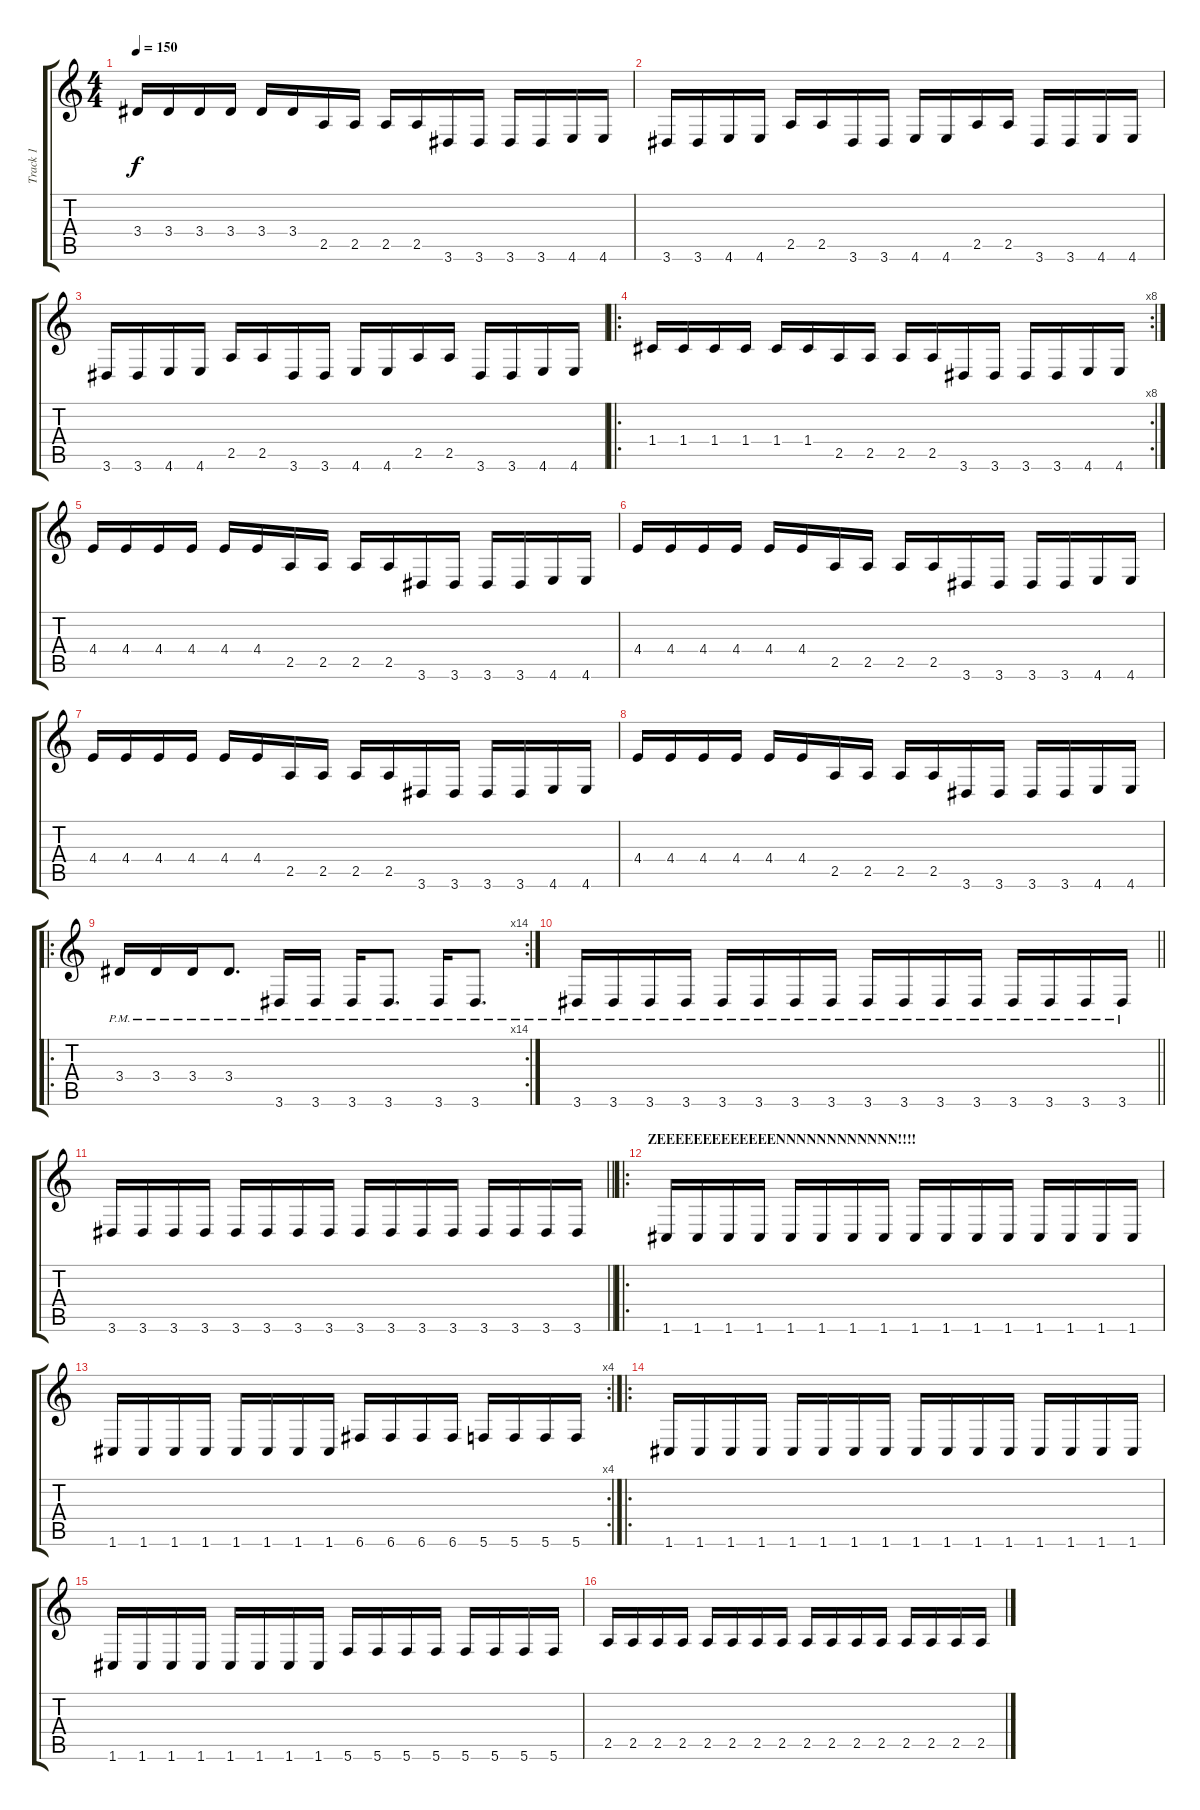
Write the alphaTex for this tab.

\track ("Track 1" "Track 1") {instrument distortionguitar}
\staff {score tabs}
\tuning (E4 C4 G3 C3 G2 C2) {hide}
\ts (4 4)
\tempo 150
\clef g2
\ks c
3.4.16{dy f} 3.4.16 3.4.16 3.4.16 3.4.16 3.4.16 2.5.16 2.5.16 2.5.16 2.5.16 3.6.16 3.6.16 3.6.16 3.6.16 4.6.16 4.6.16 |
3.6.16 3.6.16 4.6.16 4.6.16 2.5.16 2.5.16 3.6.16 3.6.16 4.6.16 4.6.16 2.5.16 2.5.16 3.6.16 3.6.16 4.6.16 4.6.16 |
3.6.16 3.6.16 4.6.16 4.6.16 2.5.16 2.5.16 3.6.16 3.6.16 4.6.16 4.6.16 2.5.16 2.5.16 3.6.16 3.6.16 4.6.16 4.6.16 |
\ro
\rc 8
1.4.16 1.4.16 1.4.16 1.4.16 1.4.16 1.4.16 2.5.16 2.5.16 2.5.16 2.5.16 3.6.16 3.6.16 3.6.16 3.6.16 4.6.16 4.6.16 |
4.4.16 4.4.16 4.4.16 4.4.16 4.4.16 4.4.16 2.5.16 2.5.16 2.5.16 2.5.16 3.6.16 3.6.16 3.6.16 3.6.16 4.6.16 4.6.16 |
4.4.16 4.4.16 4.4.16 4.4.16 4.4.16 4.4.16 2.5.16 2.5.16 2.5.16 2.5.16 3.6.16 3.6.16 3.6.16 3.6.16 4.6.16 4.6.16 |
4.4.16 4.4.16 4.4.16 4.4.16 4.4.16 4.4.16 2.5.16 2.5.16 2.5.16 2.5.16 3.6.16 3.6.16 3.6.16 3.6.16 4.6.16 4.6.16 |
4.4.16 4.4.16 4.4.16 4.4.16 4.4.16 4.4.16 2.5.16 2.5.16 2.5.16 2.5.16 3.6.16 3.6.16 3.6.16 3.6.16 4.6.16 4.6.16 |
\ro
\rc 14
3.4{pm}.16 3.4{pm}.16 3.4{pm}.16 3.4{pm}.8{d} 3.6{pm}.16 3.6{pm}.16 3.6{pm}.16 3.6{pm}.8{d} 3.6{pm}.16 3.6{pm}.8{d} |
\barLineRight lightlight
3.6{pm}.16 3.6{pm}.16 3.6{pm}.16 3.6{pm}.16 3.6{pm}.16 3.6{pm}.16 3.6{pm}.16 3.6{pm}.16 3.6{pm}.16 3.6{pm}.16 3.6{pm}.16 3.6{pm}.16 3.6{pm}.16 3.6{pm}.16 3.6{pm}.16 3.6{pm}.16 |
\barLineRight lightlight
3.6.16 3.6.16 3.6.16 3.6.16 3.6.16 3.6.16 3.6.16 3.6.16 3.6.16 3.6.16 3.6.16 3.6.16 3.6.16 3.6.16 3.6.16 3.6.16 |
\ro
\section ("" "ZEEEEEEEEEEEEENNNNNNNNNNNN!!!!")
1.6.16 1.6.16 1.6.16 1.6.16 1.6.16 1.6.16 1.6.16 1.6.16 1.6.16 1.6.16 1.6.16 1.6.16 1.6.16 1.6.16 1.6.16 1.6.16 |
\rc 4
1.6.16 1.6.16 1.6.16 1.6.16 1.6.16 1.6.16 1.6.16 1.6.16 6.6.16 6.6.16 6.6.16 6.6.16 5.6.16 5.6.16 5.6.16 5.6.16 |
\ro
1.6.16 1.6.16 1.6.16 1.6.16 1.6.16 1.6.16 1.6.16 1.6.16 1.6.16 1.6.16 1.6.16 1.6.16 1.6.16 1.6.16 1.6.16 1.6.16 |
1.6.16 1.6.16 1.6.16 1.6.16 1.6.16 1.6.16 1.6.16 1.6.16 5.6.16 5.6.16 5.6.16 5.6.16 5.6.16 5.6.16 5.6.16 5.6.16 |
2.5.16 2.5.16 2.5.16 2.5.16 2.5.16 2.5.16 2.5.16 2.5.16 2.5.16 2.5.16 2.5.16 2.5.16 2.5.16 2.5.16 2.5.16 2.5.16
